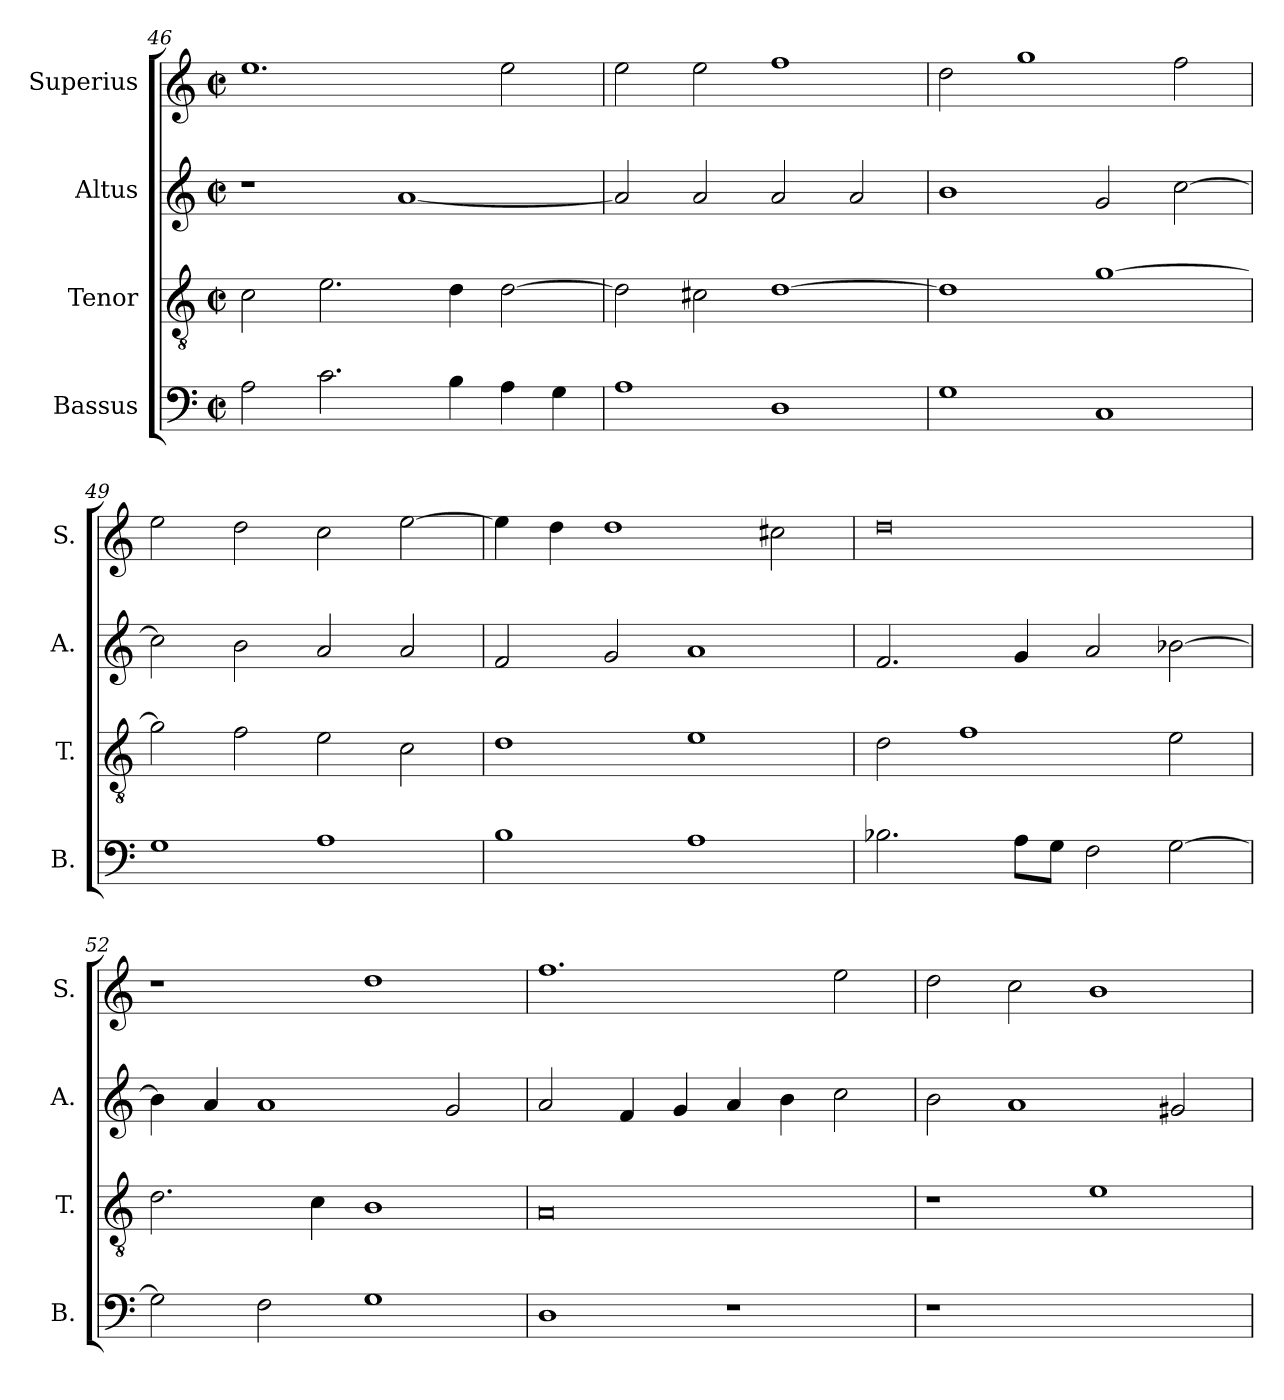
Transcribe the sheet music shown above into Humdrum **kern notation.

**kern	**kern	**kern	**kern
*part4	*part3	*part2	*part1
*staff4	*staff3	*staff2	*staff1
*I"Bassus	*I"Tenor	*I"Altus	*I"Superius
*I'B.	*I'T.	*I'A.	*I'S.
!!LO:LB:g=z
*clefF4	*clefGv2	*clefG2	*clefG2
*	*ITrd7c12	*	*
*k[]	*k[]	*k[]	*k[]
*C:	*C:	*C:	*C:
*M2/2	*M2/2	*M2/2	*M2/2
*met(c|)	*met(c|)	*met(c|)	*met(c|)
=46	=46	=46	=46
2Ai\	2Ci\	1r	1.eei
2.ci\	2.Ei\	.	.
.	.	[<1ai	.
4Bi\	4Di\	.	.
4Ai\	[>2Di\	.	2eei\
4Gi\	.	.	.
=47	=47	=47	=47
1Ai	2Di\]	2ai/]	2eei\
.	2C#Xi\	2ai/	2eei\
1Di	[>1Di	2ai/	1ffi
.	.	2ai/	.
=48	=48	=48	=48
1Gi	1Di]	1bi	2ddi\
.	.	.	1ggi
1Ci	[>1Gi	2gi/	.
.	.	[>2cci\	2ffi\
=49	=49	=49	=49
1Gi	2Gi\]	2cci\]	2eei\
.	2Fi\	2bi\	2ddi\
1Ai	2Ei\	2ai/	2cci\
.	2Ci\	2ai/	[>2eei\
=50	=50	=50	=50
1Bi	1Di	2fi/	4eei\]
.	.	.	4ddi\
.	.	2gi/	1ddi
1Ai	1Ei	1ai	.
.	.	.	2cc#Xi\
!!LO:PB:g=z
=51	=51	=51	=51
2.B-Xi\	2Di\	2.fi/	0ddi
.	1Fi	.	.
8Ai\L	.	4gi/	.
8Gi\J	.	.	.
2Fi\	.	2ai/	.
[>2Gi\	2Ei\	[>2b-Xi\	.
=52	=52	=52	=52
2Gi\]	2.Di\	4b-i\]	1r
.	.	4ai/	.
2Fi\	.	1ai	.
.	4Ci\	.	.
1Gi	1BBi	.	1ddi
.	.	2gi/	.
=53	=53	=53	=53
1Di	0AAi	2ai/	1.ffi
.	.	4fi/	.
.	.	4gi/	.
1r	.	4ai/	.
.	.	4bi\	.
.	.	2cci\	2eei\
=54	=54	=54	=54
!LO:N:vis=1	!	!	!
1r	1r	2bi\	2ddi\
.	.	1ai	2cci\
1ryy	1Ei	.	1bi
.	.	2g#Xi/	.
=	=	=	=
*-	*-	*-	*-
